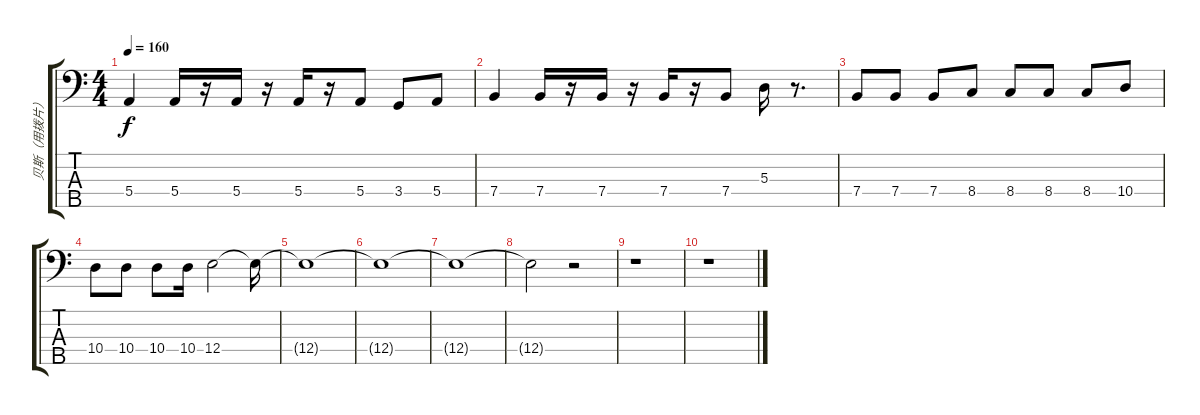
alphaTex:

\track ("贝斯（用拨片）" "贝斯（用拨片）") {instrument electricbasspick}
\staff {score tabs}
\tuning (G2 D2 A1 E1 B0) {hide}
\ts (4 4)
\tempo 160
\clef f4
\ks c
5.4.4{dy f} 5.4.16 r.16 5.4.16 r.16 5.4.16 r.16 5.4.8 3.4.8 5.4.8 |
7.4.4 7.4.16 r.16 7.4.16 r.16 7.4.16 r.16 7.4.8 5.3.16 r.8{d} |
7.4.8 7.4.8 7.4.8 8.4.8 8.4.8 8.4.8 8.4.8 10.4.8 |
10.4.8 10.4.8 10.4.8 10.4.16 12.4.2 12.4{t}.16 |
12.4{t}.1 |
12.4{t}.1 |
12.4{t}.1 |
12.4{t}.2 r.2 |
r.1 |
r.1
